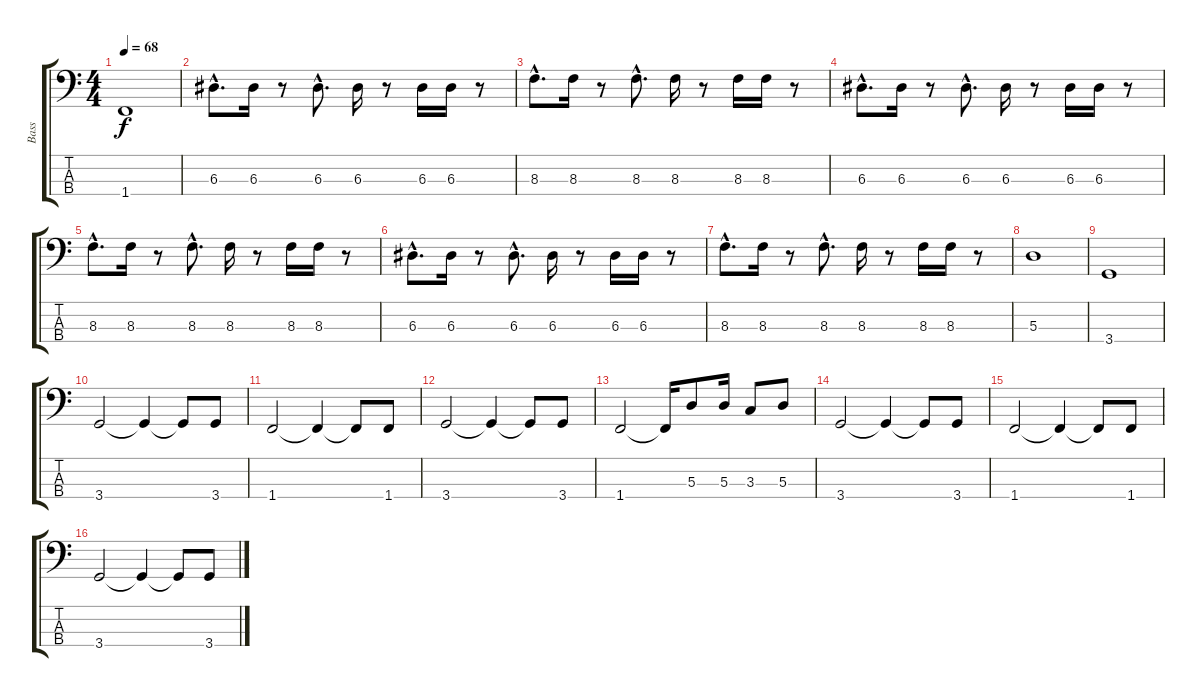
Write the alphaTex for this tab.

\track ("Bass" "Bass") {instrument electricbasspick}
\staff {score tabs}
\tuning (G2 D2 A1 E1) {hide}
\ts (4 4)
\tempo 68
\clef f4
\ks c
1.4.1{dy f} |
6.3{hac}.8{d} 6.3.16 r.8 6.3{hac}.8{d} 6.3.16 r.8 6.3.16 6.3.16 r.8 |
8.3{hac}.8{d} 8.3.16 r.8 8.3{hac}.8{d} 8.3.16 r.8 8.3.16 8.3.16 r.8 |
6.3{hac}.8{d} 6.3.16 r.8 6.3{hac}.8{d} 6.3.16 r.8 6.3.16 6.3.16 r.8 |
8.3{hac}.8{d} 8.3.16 r.8 8.3{hac}.8{d} 8.3.16 r.8 8.3.16 8.3.16 r.8 |
6.3{hac}.8{d} 6.3.16 r.8 6.3{hac}.8{d} 6.3.16 r.8 6.3.16 6.3.16 r.8 |
8.3{hac}.8{d} 8.3.16 r.8 8.3{hac}.8{d} 8.3.16 r.8 8.3.16 8.3.16 r.8 |
5.3.1 |
3.4.1 |
3.4.2 3.4{t}.4 3.4{t}.8 3.4.8 |
1.4.2 1.4{t}.4 1.4{t}.8 1.4.8 |
3.4.2 3.4{t}.4 3.4{t}.8 3.4.8 |
1.4.2 1.4{t}.16 5.3.8 5.3.16 3.3.8 5.3.8 |
3.4.2 3.4{t}.4 3.4{t}.8 3.4.8 |
1.4.2 1.4{t}.4 1.4{t}.8 1.4.8 |
3.4.2 3.4{t}.4 3.4{t}.8 3.4.8
